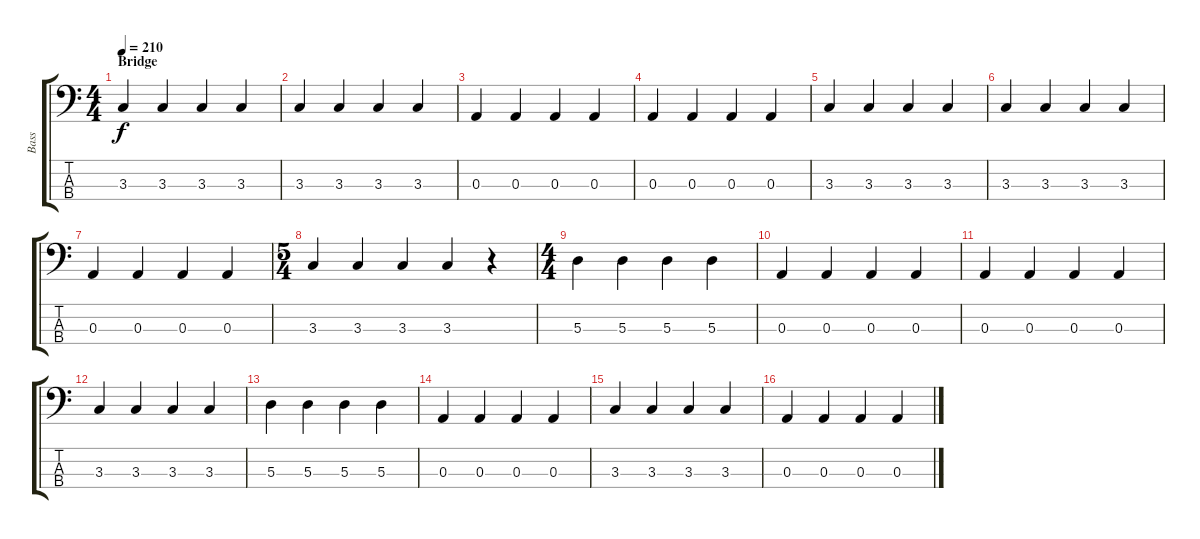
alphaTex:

\track ("Bass" "Bass") {instrument electricbassfinger}
\staff {score tabs}
\tuning (G2 D2 A1 E1) {hide}
\ts (4 4)
\section ("" "Bridge")
\tempo 210
\clef f4
\ks c
3.3.4{dy f} 3.3.4 3.3.4 3.3.4 |
3.3.4 3.3.4 3.3.4 3.3.4 |
0.3.4 0.3.4 0.3.4 0.3.4 |
0.3.4 0.3.4 0.3.4 0.3.4 |
3.3.4 3.3.4 3.3.4 3.3.4 |
3.3.4 3.3.4 3.3.4 3.3.4 |
0.3.4 0.3.4 0.3.4 0.3.4 |
\ts (5 4)
3.3.4 3.3.4 3.3.4 3.3.4 r.4 |
\ts (4 4)
5.3.4 5.3.4 5.3.4 5.3.4 |
0.3.4 0.3.4 0.3.4 0.3.4 |
0.3.4 0.3.4 0.3.4 0.3.4 |
3.3.4 3.3.4 3.3.4 3.3.4 |
5.3.4 5.3.4 5.3.4 5.3.4 |
0.3.4 0.3.4 0.3.4 0.3.4 |
3.3.4 3.3.4 3.3.4 3.3.4 |
0.3.4 0.3.4 0.3.4 0.3.4
